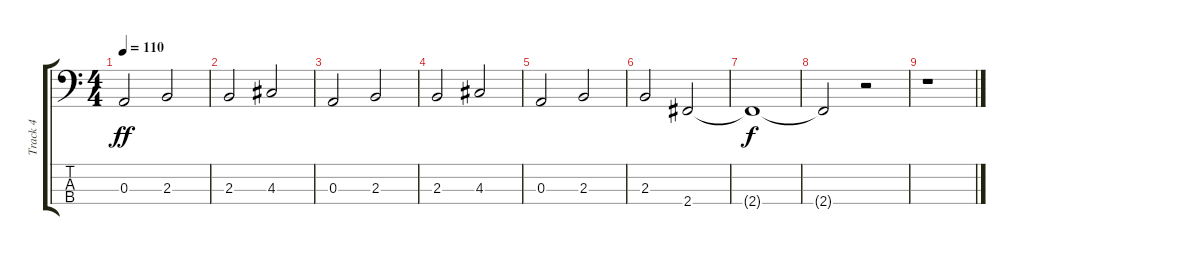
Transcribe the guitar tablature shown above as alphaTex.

\track ("Track 4" "Track 4") {instrument electricbassfinger}
\staff {score tabs}
\tuning (G2 D2 A1 E1) {hide}
\ts (4 4)
\tempo 110
\clef f4
\ks c
0.3.2{dy ff} 2.3.2 |
2.3.2 4.3.2 |
0.3.2 2.3.2 |
2.3.2 4.3.2 |
0.3.2 2.3.2 |
2.3.2 2.4.2 |
2.4{t}.1{dy f} |
2.4{t}.2 r.2 |
r.1
